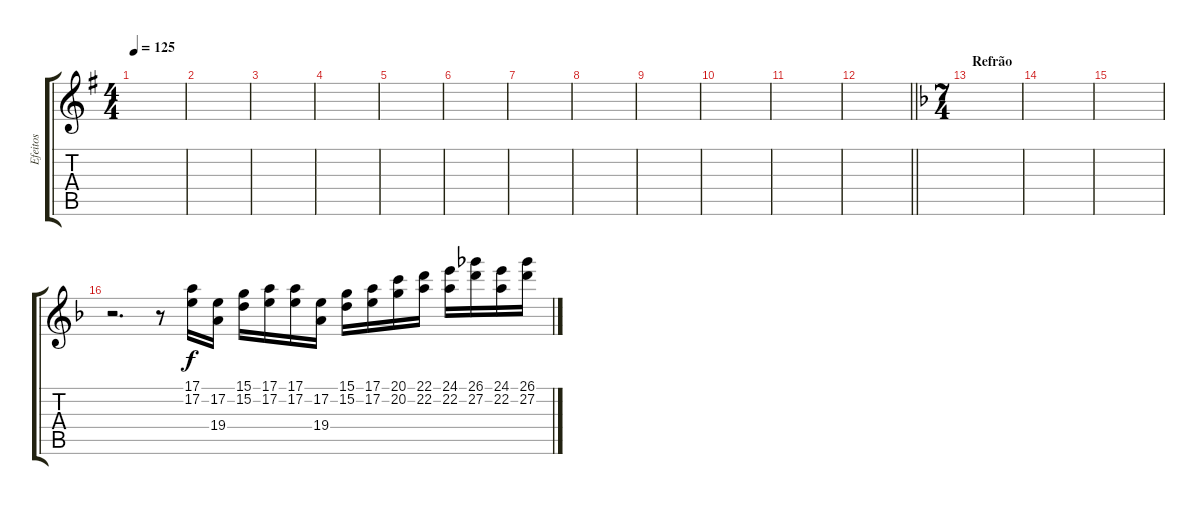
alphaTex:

\track ("Efeitos" "Efeitos") {instrument lead7fifths}
\staff {score tabs}
\tuning (E4 B3 G3 D3 A2 E2) {hide}
\ts (4 4)
\tempo 125
\clef g2
\ks eminor
|
|
|
|
|
|
|
|
|
|
|
\barLineRight lightlight
|
\ts (7 4)
\section ("" "Refrão")
\ks dminor
|
|
|
r.2{d} r.8 (17.1 17.2).16{volume 13 instrument lead2sawtooth} (17.2 19.4).16 (15.1 15.2).16 (17.1 17.2).16 (17.1 17.2).16 (17.2 19.4).16 (15.1 15.2).16 (17.1 17.2).16 (20.1 20.2).16 (22.1 22.2).16 (24.1 22.2).16 (26.1 27.2).16 (24.1 22.2).16 (26.1 27.2).16
